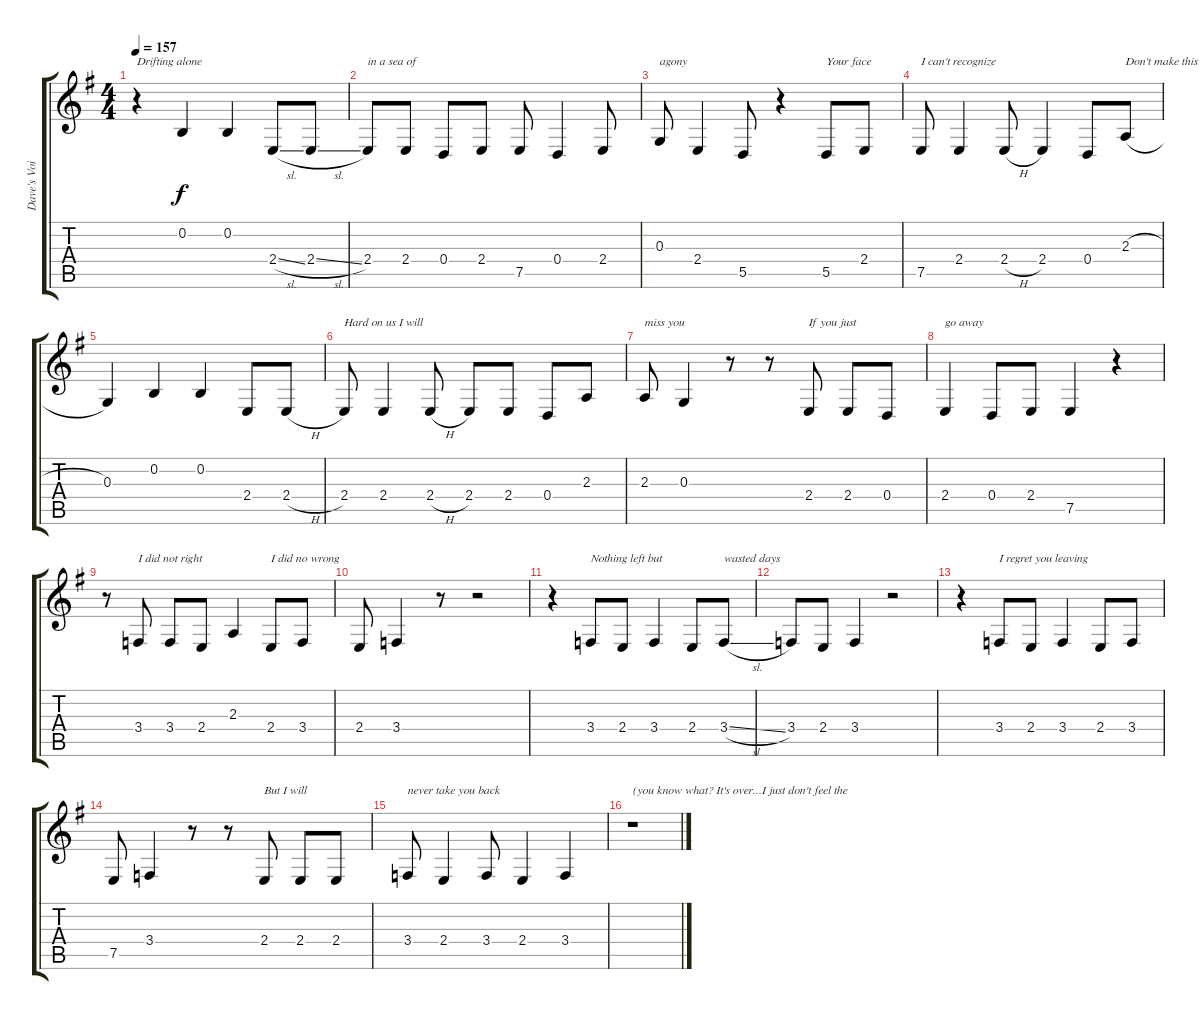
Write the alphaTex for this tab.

\track ("Dave's Voice + Harmony" "Dave's Voi") {instrument tenorsax}
\staff {score tabs}
\tuning (E4 B3 G3 D3 A2 E2) {hide}
\ts (4 4)
\tempo 157
\clef g2
\ks g
r.4{txt "Drifting alone" dy f} 0.2.4 0.2.4 2.4{sl}.8 2.4{sl}.8 |
2.4.8{txt "in a sea of"} 2.4.8 0.4.8 2.4.8 7.5.8 0.4.4 2.4.8 |
0.3.8{txt "agony"} 2.4.4 5.5.8 r.4 5.5.8{txt "Your face"} 2.4.8 |
7.5.8{txt "I can't recognize"} 2.4.4 2.4{h}.8 2.4.4 0.4.8 2.3{h}.8{txt "Don't make this"} |
0.3.4 0.2.4 0.2.4 2.4.8 2.4{h}.8 |
2.4.8{txt "Hard on us I will"} 2.4.4 2.4{h}.8 2.4.8 2.4.8 0.4.8 2.3.8 |
2.3.8{txt "miss you"} 0.3.4 r.8 r.8 2.4.8{txt "If you just "} 2.4.8 0.4.8 |
2.4.4{txt "go away"} 0.4.8 2.4.8 7.5.4 r.4 |
r.8 3.4.8{txt "I did not right"} 3.4.8 2.4.8 2.3.4 2.4.8{txt "I did no wrong"} 3.4.8 |
2.4.8 3.4.4 r.8 r.2 |
r.4 3.4.8{txt "Nothing left but"} 2.4.8 3.4.4 2.4.8 3.4{sl}.8{txt "wasted days"} |
3.4.8 2.4.8 3.4.4 r.2 |
r.4 3.4.8{txt "I regret you leaving"} 2.4.8 3.4.4 2.4.8 3.4.8 |
7.5.8 3.4.4 r.8 r.8 2.4.8{txt "But I will"} 2.4.8 2.4.8 |
3.4.8{txt "never take you back"} 2.4.4 3.4.8 2.4.4 3.4.4 |
r.1{txt "(you know what? It's over...I just don't feel the"}
